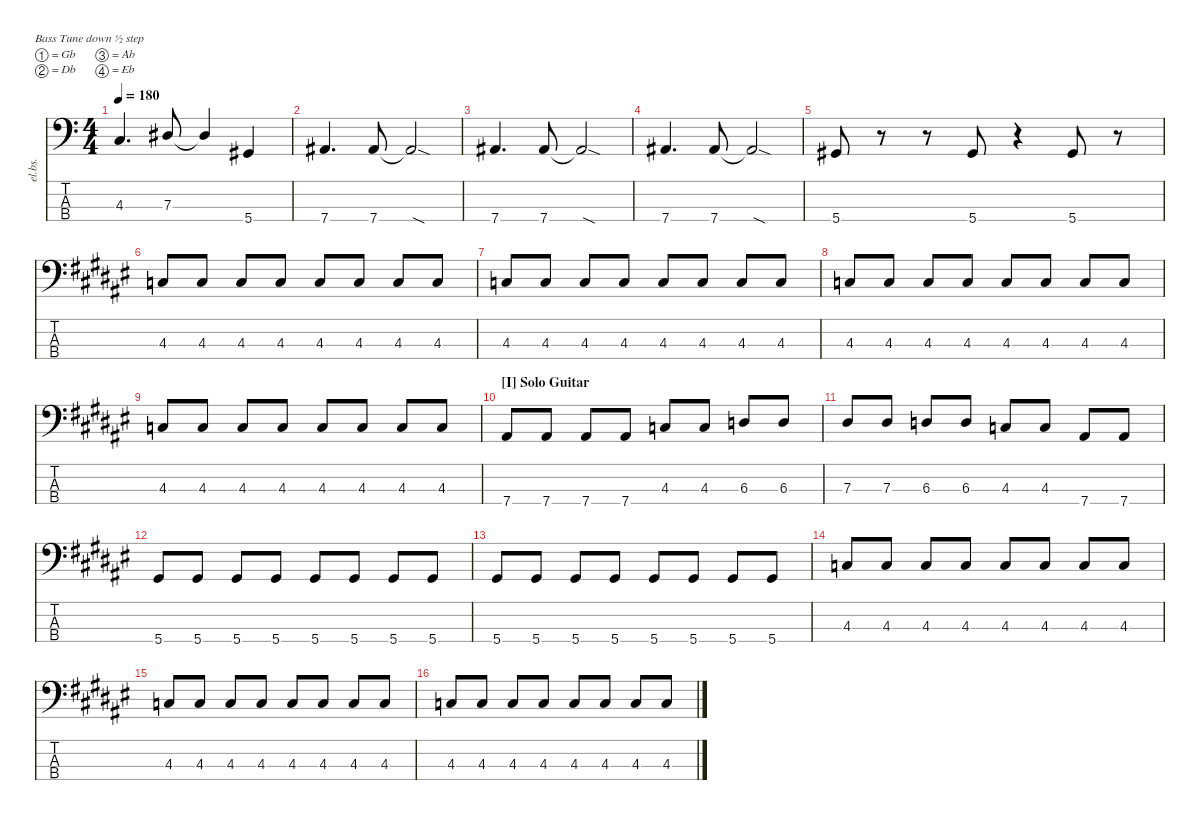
\defaultSystemsLayout 4
\hideDynamics
\bracketExtendMode nobrackets
\otherSystemsTrackNameOrientation horizontal
\track ("Bass" "el.bs.") {instrument electricbassfinger}
\staff {score tabs}
\tuning (Gb2 Db2 Ab1 Eb1)
\ts (4 4)
\tempo 180
\clef f4
\ks c
4.3.4{d dy f beam Up} 7.3{acc #}.8{beam Up} 7.3{t acc #}.4{beam Up} 5.4{acc #}.4{beam Up} |
7.4{acc #}.4{d beam Up} 7.4{acc #}.8{beam Up} 7.4{sod t acc #}.2{beam Up} |
7.4{acc #}.4{d beam Up} 7.4{acc #}.8{beam Up} 7.4{sod t acc #}.2{beam Up} |
7.4{acc #}.4{d beam Up} 7.4{acc #}.8{beam Up} 7.4{sod t acc #}.2{beam Up} |
5.4{acc #}.8{beam Up} r.8{beam Up} r.8{beam Up} 5.4{acc #}.8{beam Up} r.4{beam Up} 5.4{acc #}.8{beam Up} r.8{beam Up} |
\ks f#
4.3{acc forcenatural}.8{beam Up} 4.3{acc forcenatural}.8{beam Up} 4.3{acc forcenatural}.8{beam Up} 4.3{acc forcenatural}.8{beam Up} 4.3{acc forcenatural}.8{beam Up} 4.3{acc forcenatural}.8{beam Up} 4.3{acc forcenatural}.8{beam Up} 4.3{acc forcenatural}.8{beam Up} |
4.3{acc forcenatural}.8{beam Up} 4.3{acc forcenatural}.8{beam Up} 4.3{acc forcenatural}.8{beam Up} 4.3{acc forcenatural}.8{beam Up} 4.3{acc forcenatural}.8{beam Up} 4.3{acc forcenatural}.8{beam Up} 4.3{acc forcenatural}.8{beam Up} 4.3{acc forcenatural}.8{beam Up} |
4.3{acc forcenatural}.8{beam Up} 4.3{acc forcenatural}.8{beam Up} 4.3{acc forcenatural}.8{beam Up} 4.3{acc forcenatural}.8{beam Up} 4.3{acc forcenatural}.8{beam Up} 4.3{acc forcenatural}.8{beam Up} 4.3{acc forcenatural}.8{beam Up} 4.3{acc forcenatural}.8{beam Up} |
4.3{acc forcenatural}.8{beam Up} 4.3{acc forcenatural}.8{beam Up} 4.3{acc forcenatural}.8{beam Up} 4.3{acc forcenatural}.8{beam Up} 4.3{acc forcenatural}.8{beam Up} 4.3{acc forcenatural}.8{beam Up} 4.3{acc forcenatural}.8{beam Up} 4.3{acc forcenatural}.8{beam Up} |
\section ("I" "Solo Guitar")
7.4{acc #}.8{beam Up} 7.4{acc #}.8{beam Up} 7.4{acc #}.8{beam Up} 7.4{acc #}.8{beam Up} 4.3{acc forcenatural}.8{beam Up} 4.3{acc forcenatural}.8{beam Up} 6.3{acc forcenatural}.8{beam Up} 6.3{acc forcenatural}.8{beam Up} |
7.3{acc #}.8{beam Up} 7.3{acc #}.8{beam Up} 6.3{acc forcenatural}.8{beam Up} 6.3{acc forcenatural}.8{beam Up} 4.3{acc forcenatural}.8{beam Up} 4.3{acc forcenatural}.8{beam Up} 7.4{acc #}.8{beam Up} 7.4{acc #}.8{beam Up} |
5.4{acc #}.8{beam Up} 5.4{acc #}.8{beam Up} 5.4{acc #}.8{beam Up} 5.4{acc #}.8{beam Up} 5.4{acc #}.8{beam Up} 5.4{acc #}.8{beam Up} 5.4{acc #}.8{beam Up} 5.4{acc #}.8{beam Up} |
5.4{acc #}.8{beam Up} 5.4{acc #}.8{beam Up} 5.4{acc #}.8{beam Up} 5.4{acc #}.8{beam Up} 5.4{acc #}.8{beam Up} 5.4{acc #}.8{beam Up} 5.4{acc #}.8{beam Up} 5.4{acc #}.8{beam Up} |
4.3{acc forcenatural}.8{beam Up} 4.3{acc forcenatural}.8{beam Up} 4.3{acc forcenatural}.8{beam Up} 4.3{acc forcenatural}.8{beam Up} 4.3{acc forcenatural}.8{beam Up} 4.3{acc forcenatural}.8{beam Up} 4.3{acc forcenatural}.8{beam Up} 4.3{acc forcenatural}.8{beam Up} |
4.3{acc forcenatural}.8{beam Up} 4.3{acc forcenatural}.8{beam Up} 4.3{acc forcenatural}.8{beam Up} 4.3{acc forcenatural}.8{beam Up} 4.3{acc forcenatural}.8{beam Up} 4.3{acc forcenatural}.8{beam Up} 4.3{acc forcenatural}.8{beam Up} 4.3{acc forcenatural}.8{beam Up} |
4.3{acc forcenatural}.8{beam Up} 4.3{acc forcenatural}.8{beam Up} 4.3{acc forcenatural}.8{beam Up} 4.3{acc forcenatural}.8{beam Up} 4.3{acc forcenatural}.8{beam Up} 4.3{acc forcenatural}.8{beam Up} 4.3{acc forcenatural}.8{beam Up} 4.3{acc forcenatural}.8{beam Up}
